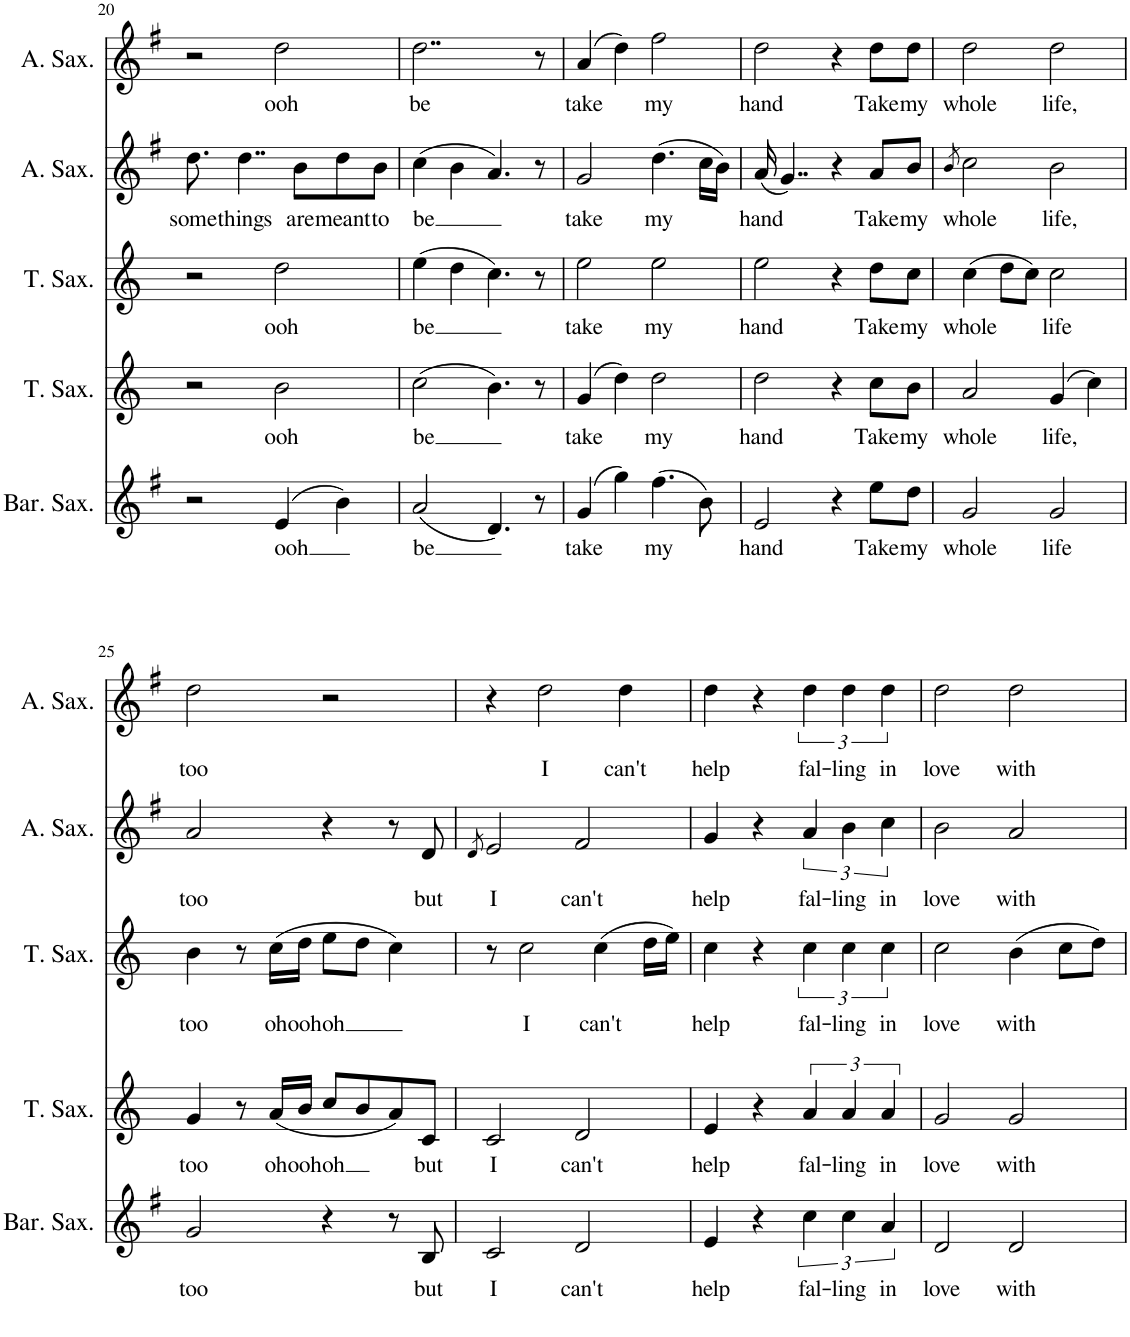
**kern	**text	**kern	**text	**kern	**text	**kern	**text	**kern	**text
*part5	*part5	*part4	*part4	*part3	*part3	*part2	*part2	*part1	*part1
*staff5	*staff5	*staff4	*staff4	*staff3	*staff3	*staff2	*staff2	*staff1	*staff1
*I"Baritone Saxophone	*	*I"Tenor Saxophone	*	*I"Tenor Saxophone	*	*I"Alto Saxophone	*	*I"Alto Saxophone	*
*I'Bar. Sax.	*	*I'T. Sax.	*	*I'T. Sax.	*	*I'A. Sax.	*	*I'A. Sax.	*
!!LO:PB:g=z
*clefG2	*	*clefG2	*	*clefG2	*	*clefG2	*	*clefG2	*
*Trd12c21	*	*Trd8c14	*	*Trd8c14	*	*Trd5c9	*	*Trd5c9	*
*k[f#]	*	*k[]	*	*k[]	*	*k[f#]	*	*k[f#]	*
*M4/4	*	*M4/4	*	*M4/4	*	*M4/4	*	*M4/4	*
=20	=20	=20	=20	=20	=20	=20	=20	=20	=20
!	!	!	!	!	!	!	!LO:LY:b	!	!
2r	.	2r	.	2r	.	8.dd\	some	2r	.
!	!	!	!	!	!	!	!LO:LY:b	!	!
.	.	.	.	.	.	4..dd\	things	.	.
!	!LO:LY:b	!	!LO:LY:b	!	!LO:LY:b	!	!	!	!LO:LY:b
(4e/	ooh	2b\	ooh	2dd\	ooh	.	.	2dd\	ooh
!	!	!	!	!	!	!	!LO:LY:b	!	!
.	.	.	.	.	.	8b\L	are	.	.
!	!	!	!	!	!	!	!LO:LY:b	!	!
4b\)	.	.	.	.	.	8dd\	meant	.	.
!	!	!	!	!	!	!	!LO:LY:b	!	!
.	.	.	.	.	.	8b\J	to	.	.
=21	=21	=21	=21	=21	=21	=21	=21	=21	=21
!	!LO:LY:b	!	!LO:LY:b	!	!LO:LY:b	!	!LO:LY:b	!	!LO:LY:b
(2a/	be	(2cc\	be	(4ee\	be	(4cc\	be	2..dd\	be
.	.	.	.	4dd\	.	4b\	.	.	.
4.d/)	.	4.b\)	.	4.cc\)	.	4.a/)	.	.	.
8r	.	8r	.	8r	.	8r	.	8r	.
=22	=22	=22	=22	=22	=22	=22	=22	=22	=22
!	!LO:LY:b	!	!LO:LY:b	!	!LO:LY:b	!	!LO:LY:b	!	!LO:LY:b
(4g/	take	(4g/	take	2ee\	take	2g/	take	(4a/	take
4gg\)	.	4dd\)	.	.	.	.	.	4dd\)	.
!	!LO:LY:b	!	!LO:LY:b	!	!LO:LY:b	!	!LO:LY:b	!	!LO:LY:b
(4.ff#\	my	2dd\	my	2ee\	my	(4.dd\	my	2ff#\	my
8b\)	.	.	.	.	.	16cc\LL	.	.	.
.	.	.	.	.	.	16b\JJ)	.	.	.
=23	=23	=23	=23	=23	=23	=23	=23	=23	=23
!	!LO:LY:b	!	!LO:LY:b	!	!LO:LY:b	!	!LO:LY:b	!	!LO:LY:b
2e/	hand	2dd\	hand	2ee\	hand	(16a/	hand	2dd\	hand
.	.	.	.	.	.	4..g/)	.	.	.
4r	.	4r	.	4r	.	4r	.	4r	.
!	!LO:LY:b	!	!LO:LY:b	!	!LO:LY:b	!	!LO:LY:b	!	!LO:LY:b
8ee\L	Take	8cc\L	Take	8dd\L	Take	8a/L	Take	8dd\L	Take
!	!LO:LY:b	!	!LO:LY:b	!	!LO:LY:b	!	!LO:LY:b	!	!LO:LY:b
8dd\J	my	8b\J	my	8cc\J	my	8b/J	my	8dd\J	my
=24	=24	=24	=24	=24	=24	=24	=24	=24	=24
.	.	.	.	.	.	8qb/	.	.	.
!	!LO:LY:b	!	!LO:LY:b	!	!LO:LY:b	!	!LO:LY:b	!	!LO:LY:b
2g/	whole	2a/	whole	(4cc\	whole	2cc\	whole	2dd\	whole
.	.	.	.	8dd\L	.	.	.	.	.
.	.	.	.	8cc\J)	.	.	.	.	.
!	!LO:LY:b	!	!LO:LY:b	!	!LO:LY:b	!	!LO:LY:b	!	!LO:LY:b
2g/	life	(4g/	life,	2cc\	life	2b\	life,	2dd\	life,
.	.	4cc\)	.	.	.	.	.	.	.
!!LO:LB:g=z
=25	=25	=25	=25	=25	=25	=25	=25	=25	=25
!	!LO:LY:b	!	!LO:LY:b	!	!LO:LY:b	!	!LO:LY:b	!	!LO:LY:b
2g/	too	4g/	too	4b\	too	2a/	too	2dd\	too
.	.	8r	.	8r	.	.	.	.	.
!	!	!	!LO:LY:b	!	!LO:LY:b	!	!	!	!
.	.	(16a/LL	oh	(16cc\LL	oh	.	.	.	.
!	!	!	!LO:LY:b	!	!LO:LY:b	!	!	!	!
.	.	16b/JJ	ooh	16dd\JJ	ooh	.	.	.	.
!	!	!	!LO:LY:b	!	!LO:LY:b	!	!	!	!
4r	.	8cc/L	oh	8ee\L	oh	4r	.	2r	.
.	.	8b/	.	8dd\J	.	.	.	.	.
8r	.	8a/)	.	4cc\)	.	8r	.	.	.
!	!LO:LY:b	!	!LO:LY:b	!	!	!	!LO:LY:b	!	!
8B/	but	8c/J	but	.	.	8d/	but	.	.
=26	=26	=26	=26	=26	=26	=26	=26	=26	=26
.	.	.	.	.	.	8qd/	.	.	.
!	!LO:LY:b	!	!LO:LY:b	!	!	!	!LO:LY:b	!	!
2c/	I	2c/	I	8r	.	2e/	I	4r	.
!	!	!	!	!	!LO:LY:b	!	!	!	!
.	.	.	.	2cc\	I	.	.	.	.
!	!	!	!	!	!	!	!	!	!LO:LY:b
.	.	.	.	.	.	.	.	2dd\	I
!	!LO:LY:b	!	!LO:LY:b	!	!	!	!LO:LY:b	!	!
2d/	can't	2d/	can't	.	.	2f#/	can't	.	.
!	!	!	!	!	!LO:LY:b	!	!	!	!
.	.	.	.	(4cc\	can't	.	.	.	.
!	!	!	!	!	!	!	!	!	!LO:LY:b
.	.	.	.	.	.	.	.	4dd\	can't
.	.	.	.	16dd\LL	.	.	.	.	.
.	.	.	.	16ee\JJ)	.	.	.	.	.
=27	=27	=27	=27	=27	=27	=27	=27	=27	=27
!	!LO:LY:b	!	!LO:LY:b	!	!LO:LY:b	!	!LO:LY:b	!	!LO:LY:b
4e/	help	4e/	help	4cc\	help	4g/	help	4dd\	help
4r	.	4r	.	4r	.	4r	.	4r	.
!	!LO:LY:b	!	!LO:LY:b	!	!LO:LY:b	!	!LO:LY:b	!	!LO:LY:b
6cc\	fal-	6a/	fal-	6cc\	fal-	6a/	fal-	6dd\	fal-
!	!LO:LY:b	!	!LO:LY:b	!	!LO:LY:b	!	!LO:LY:b	!	!LO:LY:b
6cc\	-ling	6a/	-ling	6cc\	-ling	6b\	-ling	6dd\	-ling
!	!LO:LY:b	!	!LO:LY:b	!	!LO:LY:b	!	!LO:LY:b	!	!LO:LY:b
6a/	in	6a/	in	6cc\	in	6cc\	in	6dd\	in
=28	=28	=28	=28	=28	=28	=28	=28	=28	=28
!	!LO:LY:b	!	!LO:LY:b	!	!LO:LY:b	!	!LO:LY:b	!	!LO:LY:b
2d/	love	2g/	love	2cc\	love	2b\	love	2dd\	love
!	!LO:LY:b	!	!LO:LY:b	!	!LO:LY:b	!	!LO:LY:b	!	!LO:LY:b
2d/	with	2g/	with	(4b\	with	2a/	with	2dd\	with
.	.	.	.	8cc\L	.	.	.	.	.
.	.	.	.	8dd\J)	.	.	.	.	.
=	=	=	=	=	=	=	=	=	=
*-	*-	*-	*-	*-	*-	*-	*-	*-	*-
